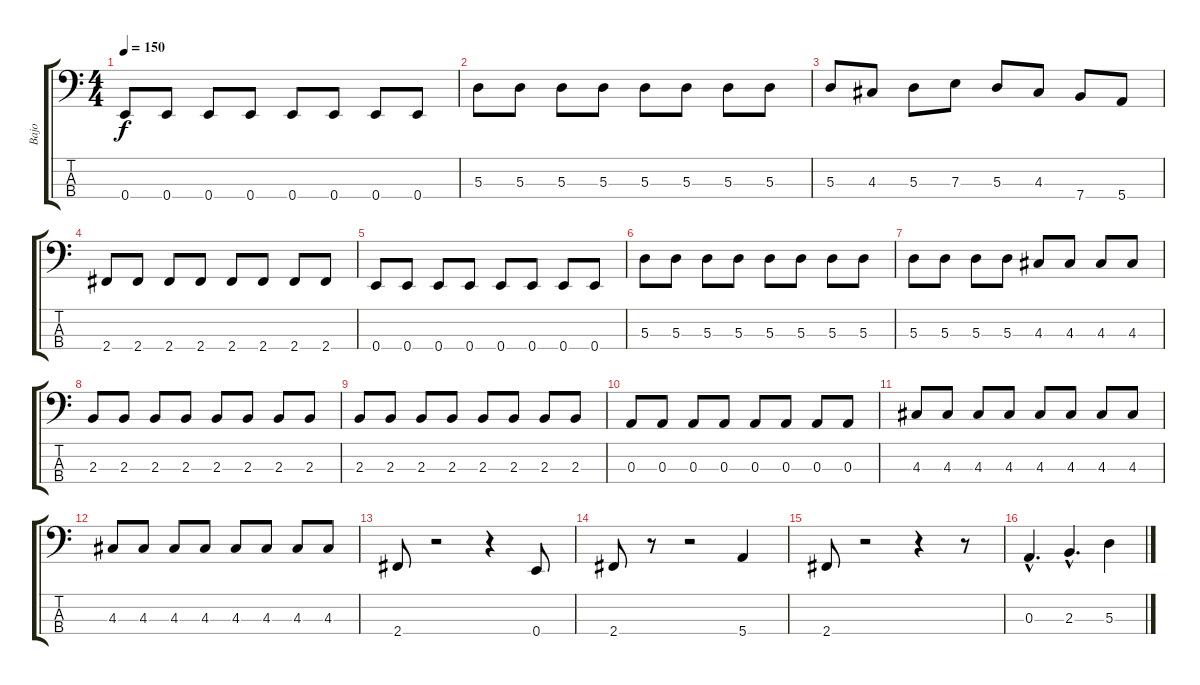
\track ("Bajo" "Bajo") {instrument electricbassfinger}
\staff {score tabs}
\tuning (G2 D2 A1 E1) {hide}
\ts (4 4)
\tempo 150
\clef f4
\ks c
0.4.8{dy f} 0.4.8 0.4.8 0.4.8 0.4.8 0.4.8 0.4.8 0.4.8 |
5.3.8 5.3.8 5.3.8 5.3.8 5.3.8 5.3.8 5.3.8 5.3.8 |
5.3.8 4.3.8 5.3.8 7.3.8 5.3.8 4.3.8 7.4.8 5.4.8 |
2.4.8 2.4.8 2.4.8 2.4.8 2.4.8 2.4.8 2.4.8 2.4.8 |
0.4.8 0.4.8 0.4.8 0.4.8 0.4.8 0.4.8 0.4.8 0.4.8 |
5.3.8 5.3.8 5.3.8 5.3.8 5.3.8 5.3.8 5.3.8 5.3.8 |
5.3.8 5.3.8 5.3.8 5.3.8 4.3.8 4.3.8 4.3.8 4.3.8 |
2.3.8 2.3.8 2.3.8 2.3.8 2.3.8 2.3.8 2.3.8 2.3.8 |
2.3.8 2.3.8 2.3.8 2.3.8 2.3.8 2.3.8 2.3.8 2.3.8 |
0.3.8 0.3.8 0.3.8 0.3.8 0.3.8 0.3.8 0.3.8 0.3.8 |
4.3.8 4.3.8 4.3.8 4.3.8 4.3.8 4.3.8 4.3.8 4.3.8 |
4.3.8 4.3.8 4.3.8 4.3.8 4.3.8 4.3.8 4.3.8 4.3.8 |
2.4.8 r.2 r.4 0.4.8 |
2.4.8 r.8 r.2 5.4.4 |
2.4.8 r.2 r.4 r.8 |
0.3{hac}.4{d} 2.3{hac}.4{d} 5.3.4
